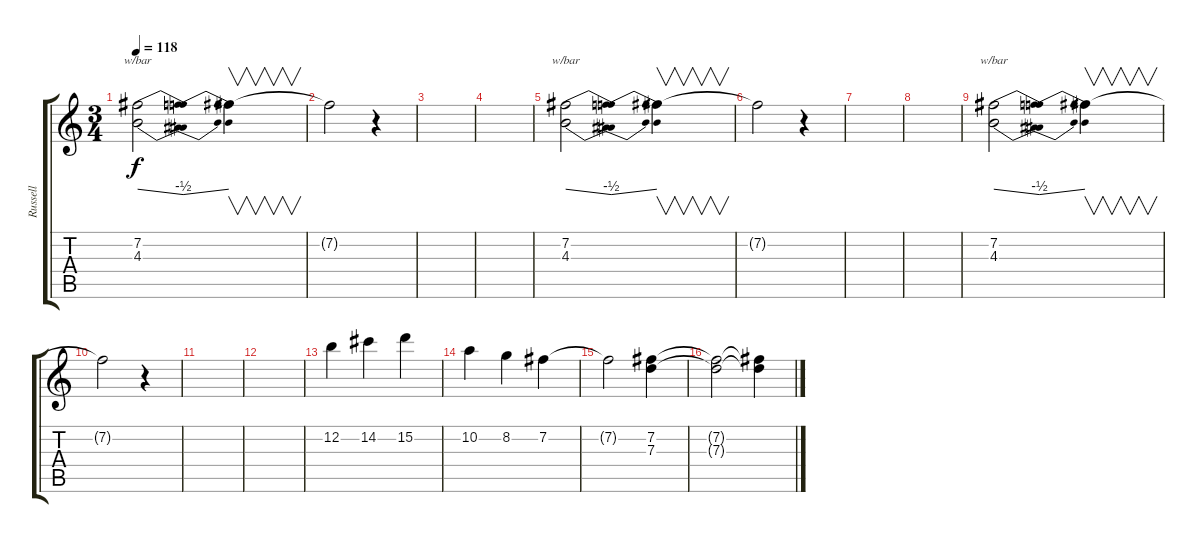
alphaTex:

\track ("Russell" "Russell") {instrument electricguitarclean}
\staff {score tabs}
\tuning (E4 B3 G3 D3 A2 E2) {hide}
\ts (3 4)
\tempo 118
\clef g2
\ks c
(7.2 4.3).2{tbe (dip default 0 0 30 -2 60 0) dy f volume 13} 7.2{t}.4{v} |
7.2{t}.2 r.4 |
|
|
(7.2 4.3).2{tbe (dip default 0 0 30 -2 60 0)} 7.2{t}.4{v} |
7.2{t}.2 r.4 |
|
|
(7.2 4.3).2{tbe (dip default 0 0 30 -2 60 0)} 7.2{t}.4{v} |
7.2{t}.2 r.4 |
|
|
12.2.4 14.2.4 15.2.4 |
10.2.4 8.2.4 7.2.4 |
7.2{t}.2 (7.2 7.3).4 |
(7.2{t} 7.3{t}).2 (7.2{t} 7.3{t}).4
